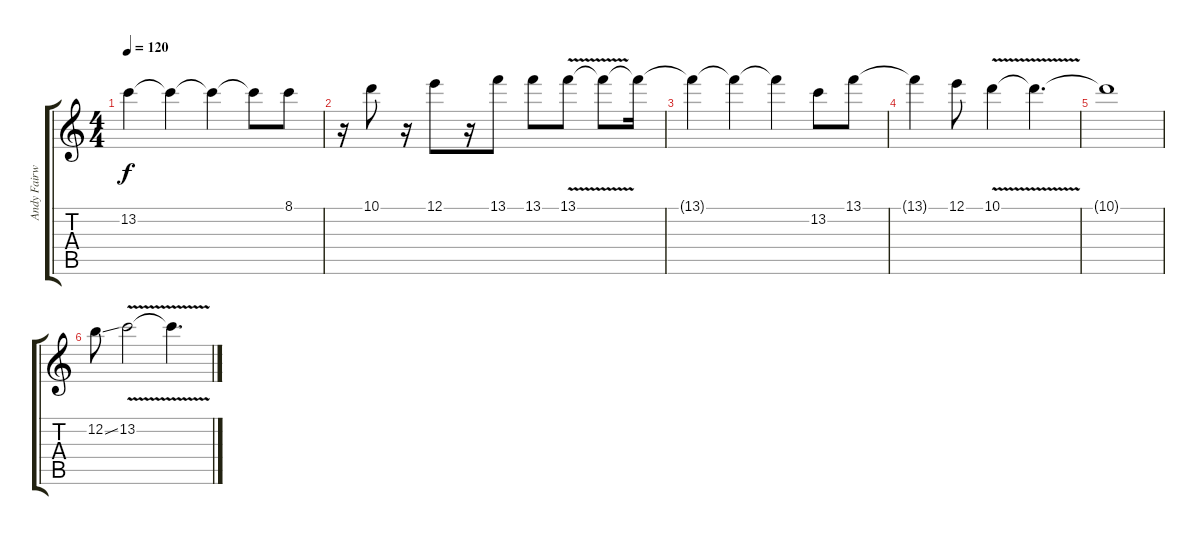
\track ("Andy Fairweather Low (Lead Guitar)" "Andy Fairw") {instrument electricguitarjazz}
\staff {score tabs}
\tuning (E4 B3 G3 D3 A2 E2) {hide}
\ts (4 4)
\tempo 120
\clef g2
\ks c
13.2{t}.4{dy f} 13.2{t}.4 13.2{t}.4 13.2{t}.8 8.1.8 |
r.16 10.1.8 r.16 12.1.8 r.16 13.1.8 13.1.8 13.1{v}.8 13.1{t}.8 13.1{t}.16 |
13.1{t}.4 13.1{t}.4 13.1{t}.4 13.2.8 13.1.8 |
13.1{t}.4 12.1.8 10.1{v}.4 10.1{t}.4{d} |
10.1{t}.1 |
12.2{ss}.8{volume 1} 13.2{v}.2 13.2{t}.4{d}
